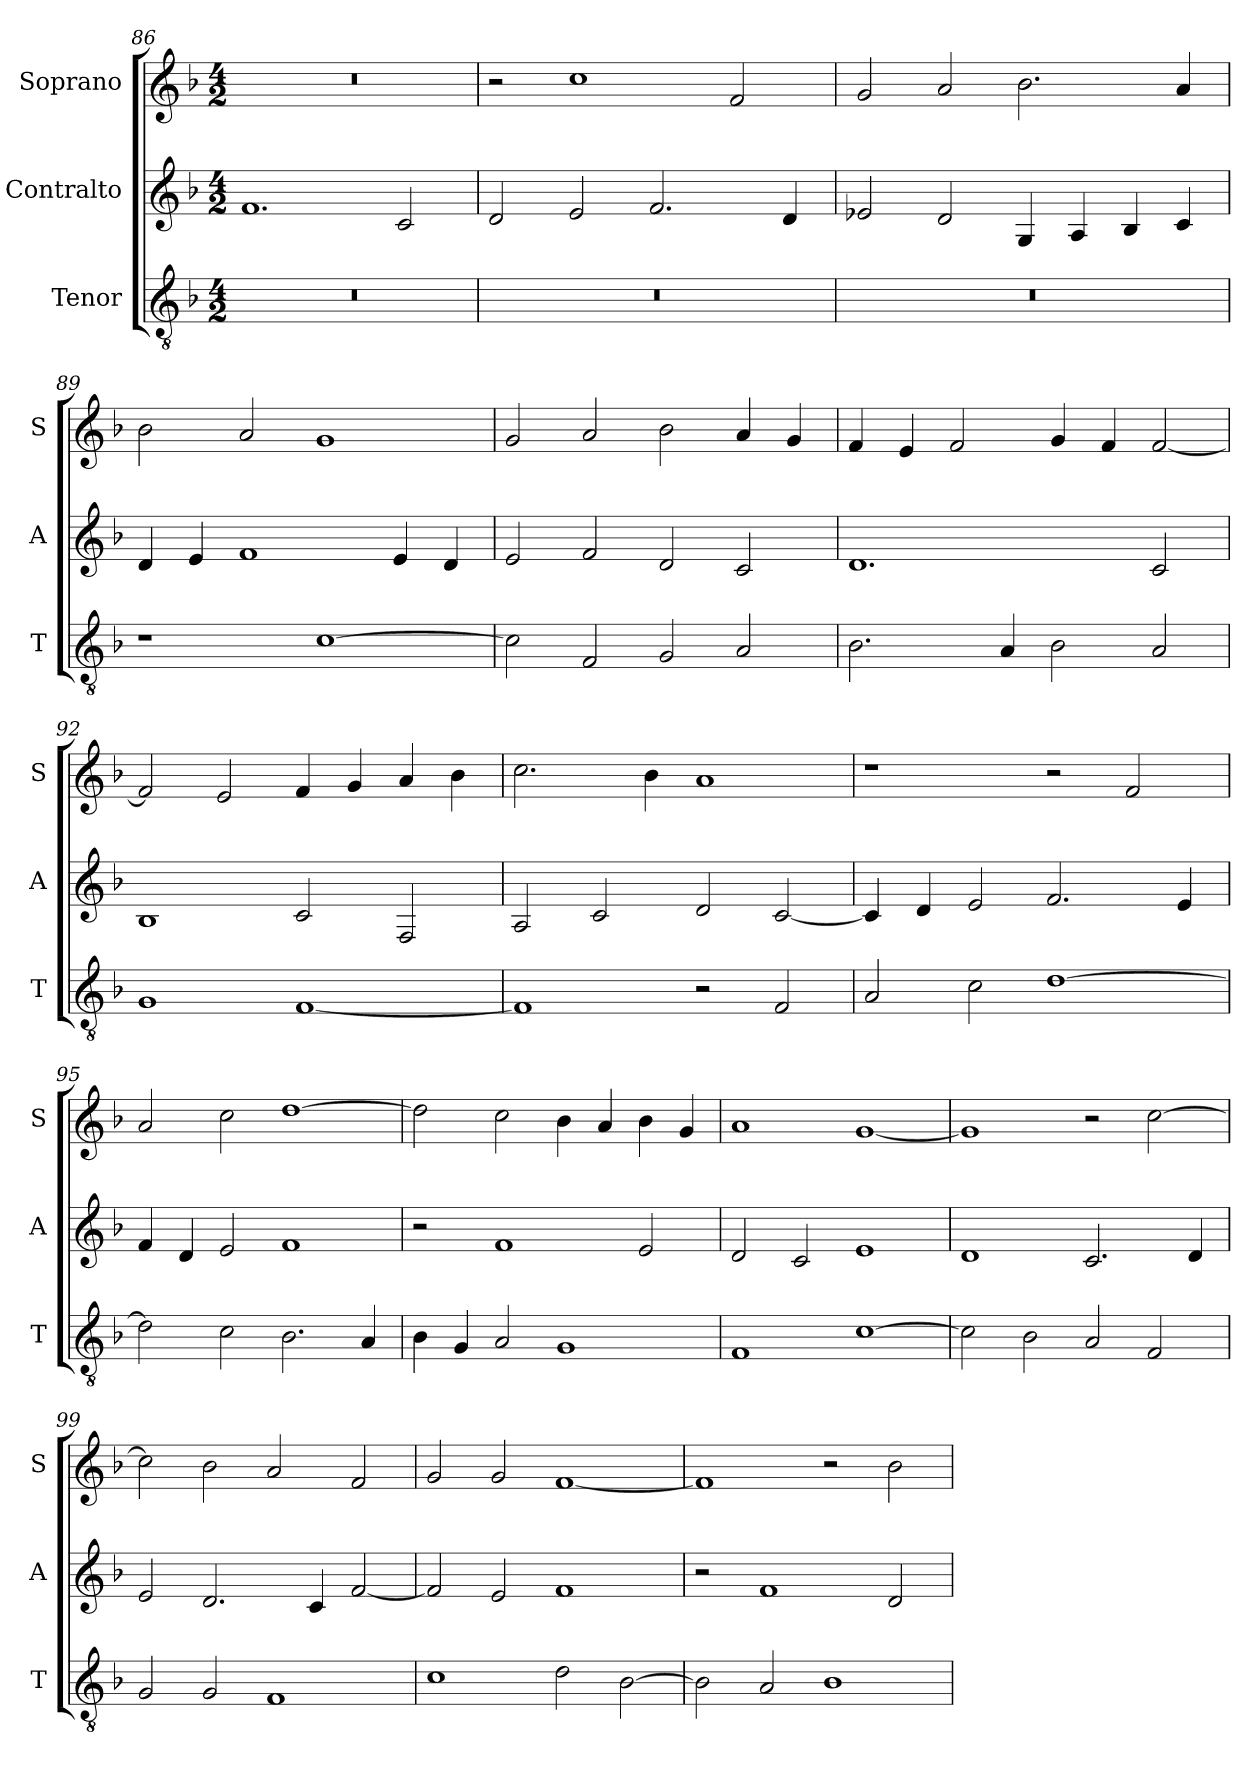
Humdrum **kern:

**kern	**kern	**kern
*part3	*part2	*part1
*staff3	*staff2	*staff1
*I"Tenor	*I"Contralto	*I"Soprano
*I'T	*I'A	*I'S
*clefGv2	*clefG2	*clefG2
*k[b-]	*k[b-]	*k[b-]
*F:ion	*F:ion	*F:ion
*M4/2	*M4/2	*M4/2
=86	=86	=86
0r	1.f	0r
.	2c	.
=87	=87	=87
0r	2d	2r
.	2e	1cc
.	2.f	.
.	.	2f
.	4d	.
=88	=88	=88
0r	2e-X	2g
.	2d	2a
.	4G	2.b-
.	4A	.
.	4B-	.
.	4c	4a
=89	=89	=89
1r	4d	2b-
.	4e	.
.	1f	2a
[1c	.	1g
.	4e	.
.	4d	.
=90	=90	=90
2c]	2e	2g
2F	2f	2a
2G	2d	2b-
2A	2c	4a
.	.	4g
=91	=91	=91
2.B-	1.d	4f
.	.	4e
.	.	2f
4A	.	.
2B-	.	4g
.	.	4f
2A	2c	[2f
=92	=92	=92
1G	1B-	2f]
.	.	2e
[1F	2c	4f
.	.	4g
.	2F	4a
.	.	4b-
=93	=93	=93
1F]	2A	2.cc
.	2c	.
.	.	4b-
2r	2d	1a
2F	[2c	.
=94	=94	=94
2A	4c]	1r
.	4d	.
2c	2e	.
[1d	2.f	2r
.	.	2f
.	4e	.
=95	=95	=95
2d]	4f	2a
.	4d	.
2c	2e	2cc
2.B-	1f	[1dd
4A	.	.
=96	=96	=96
4B-	2r	2dd]
4G	.	.
2A	1f	2cc
1G	.	4b-
.	.	4a
.	2e	4b-
.	.	4g
=97	=97	=97
1F	2d	1a
.	2c	.
[1c	1e	[1g
=98	=98	=98
2c]	1d	1g]
2B-	.	.
2A	2.c	2r
2F	.	[2cc
.	4d	.
=99	=99	=99
2G	2e	2cc]
2G	2.d	2b-
1F	.	2a
.	4c	.
.	[2f	2f
=100	=100	=100
1c	2f]	2g
.	2e	2g
2d	1f	[1f
[2B-	.	.
=101	=101	=101
2B-]	2r	1f]
2A	1f	.
1B-	.	2r
.	2d	2b-
=	=	=
*-	*-	*-
